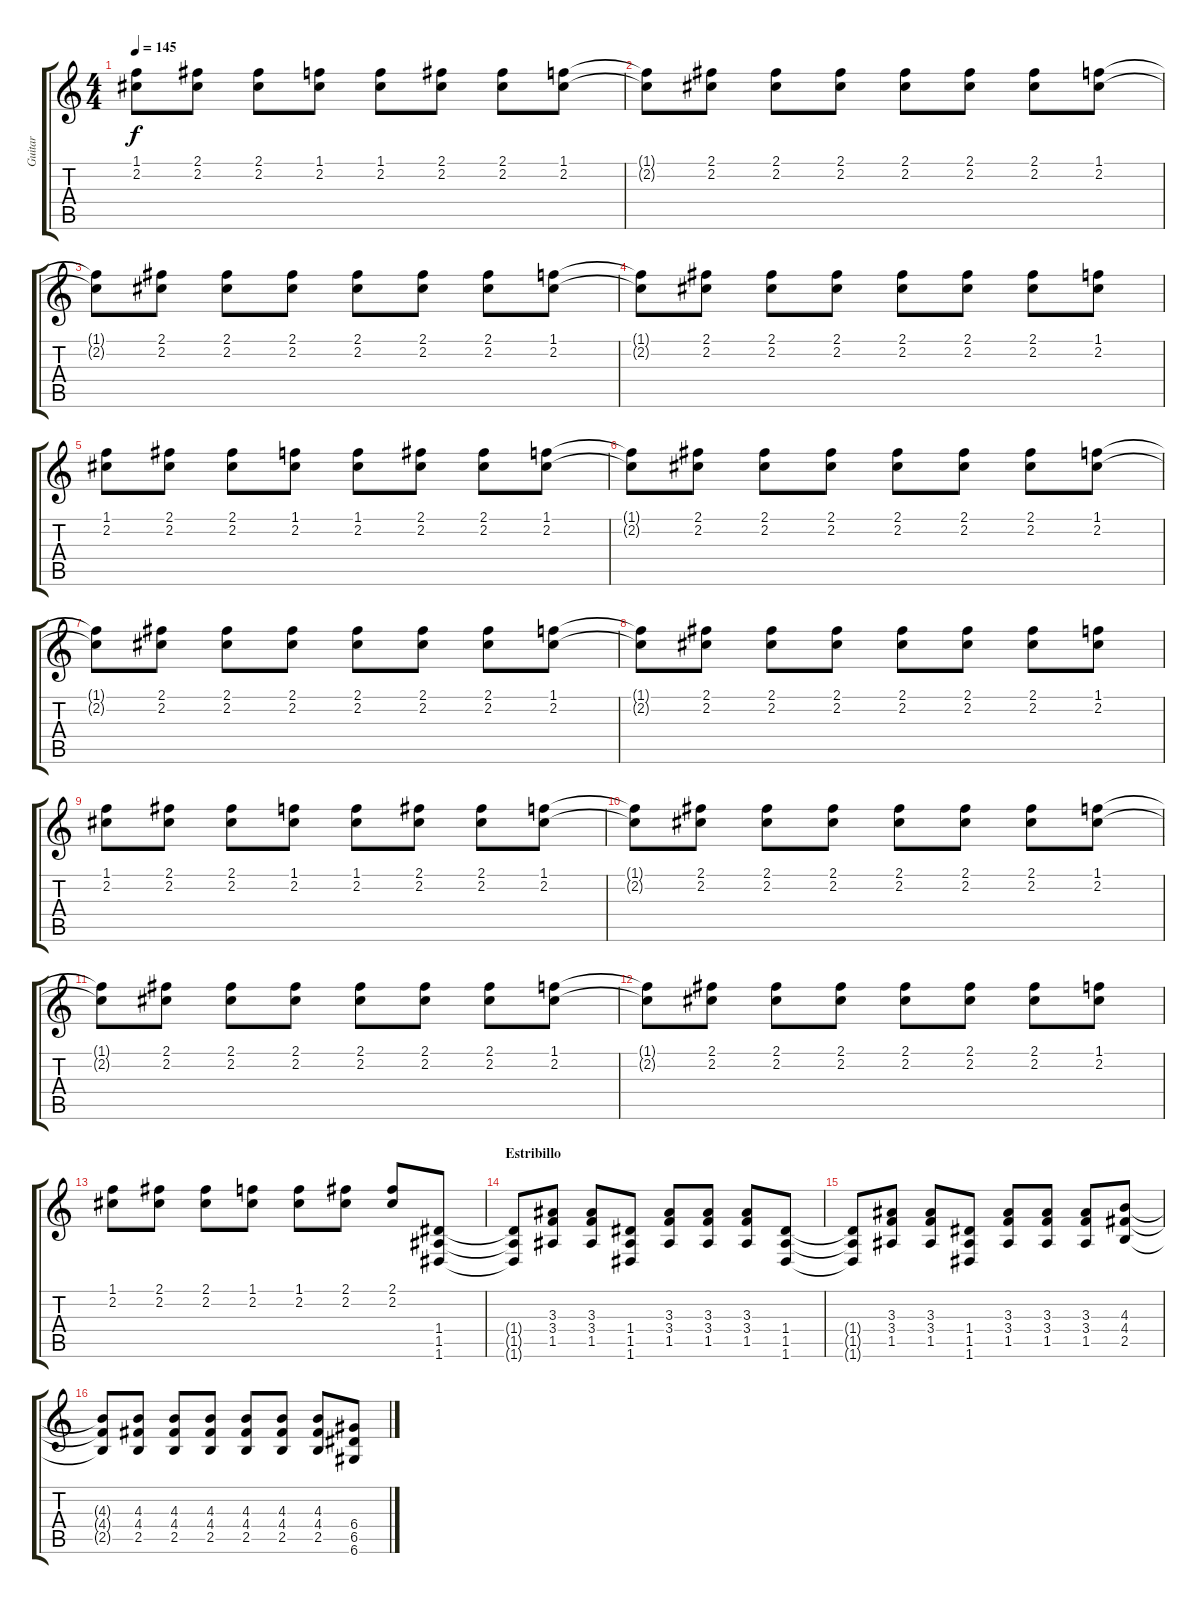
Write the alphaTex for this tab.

\track ("Guitar" "Guitar") {instrument distortionguitar}
\staff {score tabs}
\tuning (E4 B3 G3 D3 A2 D2) {hide}
\ts (4 4)
\tempo 145
\clef g2
\ks c
(1.1 2.2).8{dy f} (2.1 2.2).8 (2.1 2.2).8 (1.1 2.2).8 (1.1 2.2).8 (2.1 2.2).8 (2.1 2.2).8 (1.1 2.2).8 |
(1.1{t} 2.2{t}).8 (2.1 2.2).8 (2.1 2.2).8 (2.1 2.2).8 (2.1 2.2).8 (2.1 2.2).8 (2.1 2.2).8 (1.1 2.2).8 |
(1.1{t} 2.2{t}).8 (2.1 2.2).8 (2.1 2.2).8 (2.1 2.2).8 (2.1 2.2).8 (2.1 2.2).8 (2.1 2.2).8 (1.1 2.2).8 |
(1.1{t} 2.2{t}).8 (2.1 2.2).8 (2.1 2.2).8 (2.1 2.2).8 (2.1 2.2).8 (2.1 2.2).8 (2.1 2.2).8 (1.1 2.2).8 |
(1.1 2.2).8 (2.1 2.2).8 (2.1 2.2).8 (1.1 2.2).8 (1.1 2.2).8 (2.1 2.2).8 (2.1 2.2).8 (1.1 2.2).8 |
(1.1{t} 2.2{t}).8 (2.1 2.2).8 (2.1 2.2).8 (2.1 2.2).8 (2.1 2.2).8 (2.1 2.2).8 (2.1 2.2).8 (1.1 2.2).8 |
(1.1{t} 2.2{t}).8 (2.1 2.2).8 (2.1 2.2).8 (2.1 2.2).8 (2.1 2.2).8 (2.1 2.2).8 (2.1 2.2).8 (1.1 2.2).8 |
(1.1{t} 2.2{t}).8 (2.1 2.2).8 (2.1 2.2).8 (2.1 2.2).8 (2.1 2.2).8 (2.1 2.2).8 (2.1 2.2).8 (1.1 2.2).8 |
(1.1 2.2).8 (2.1 2.2).8 (2.1 2.2).8 (1.1 2.2).8 (1.1 2.2).8 (2.1 2.2).8 (2.1 2.2).8 (1.1 2.2).8 |
(1.1{t} 2.2{t}).8 (2.1 2.2).8 (2.1 2.2).8 (2.1 2.2).8 (2.1 2.2).8 (2.1 2.2).8 (2.1 2.2).8 (1.1 2.2).8 |
(1.1{t} 2.2{t}).8 (2.1 2.2).8 (2.1 2.2).8 (2.1 2.2).8 (2.1 2.2).8 (2.1 2.2).8 (2.1 2.2).8 (1.1 2.2).8 |
(1.1{t} 2.2{t}).8 (2.1 2.2).8 (2.1 2.2).8 (2.1 2.2).8 (2.1 2.2).8 (2.1 2.2).8 (2.1 2.2).8 (1.1 2.2).8 |
(1.1 2.2).8 (2.1 2.2).8 (2.1 2.2).8 (1.1 2.2).8 (1.1 2.2).8 (2.1 2.2).8 (2.1 2.2).8 (1.4 1.5 1.6).8{instrument overdrivenguitar} |
\section ("" "Estribillo")
(1.4{t} 1.5{t} 1.6{t}).8 (3.3 3.4 1.5).8 (3.3 3.4 1.5).8 (1.4 1.5 1.6).8 (3.3 3.4 1.5).8 (3.3 3.4 1.5).8 (3.3 3.4 1.5).8 (1.4 1.5 1.6).8 |
(1.4{t} 1.5{t} 1.6{t}).8 (3.3 3.4 1.5).8 (3.3 3.4 1.5).8 (1.4 1.5 1.6).8 (3.3 3.4 1.5).8 (3.3 3.4 1.5).8 (3.3 3.4 1.5).8 (4.3 4.4 2.5).8 |
(4.3{t} 4.4{t} 2.5{t}).8 (4.3 4.4 2.5).8 (4.3 4.4 2.5).8 (4.3 4.4 2.5).8 (4.3 4.4 2.5).8 (4.3 4.4 2.5).8 (4.3 4.4 2.5).8 (6.4 6.5 6.6).8
